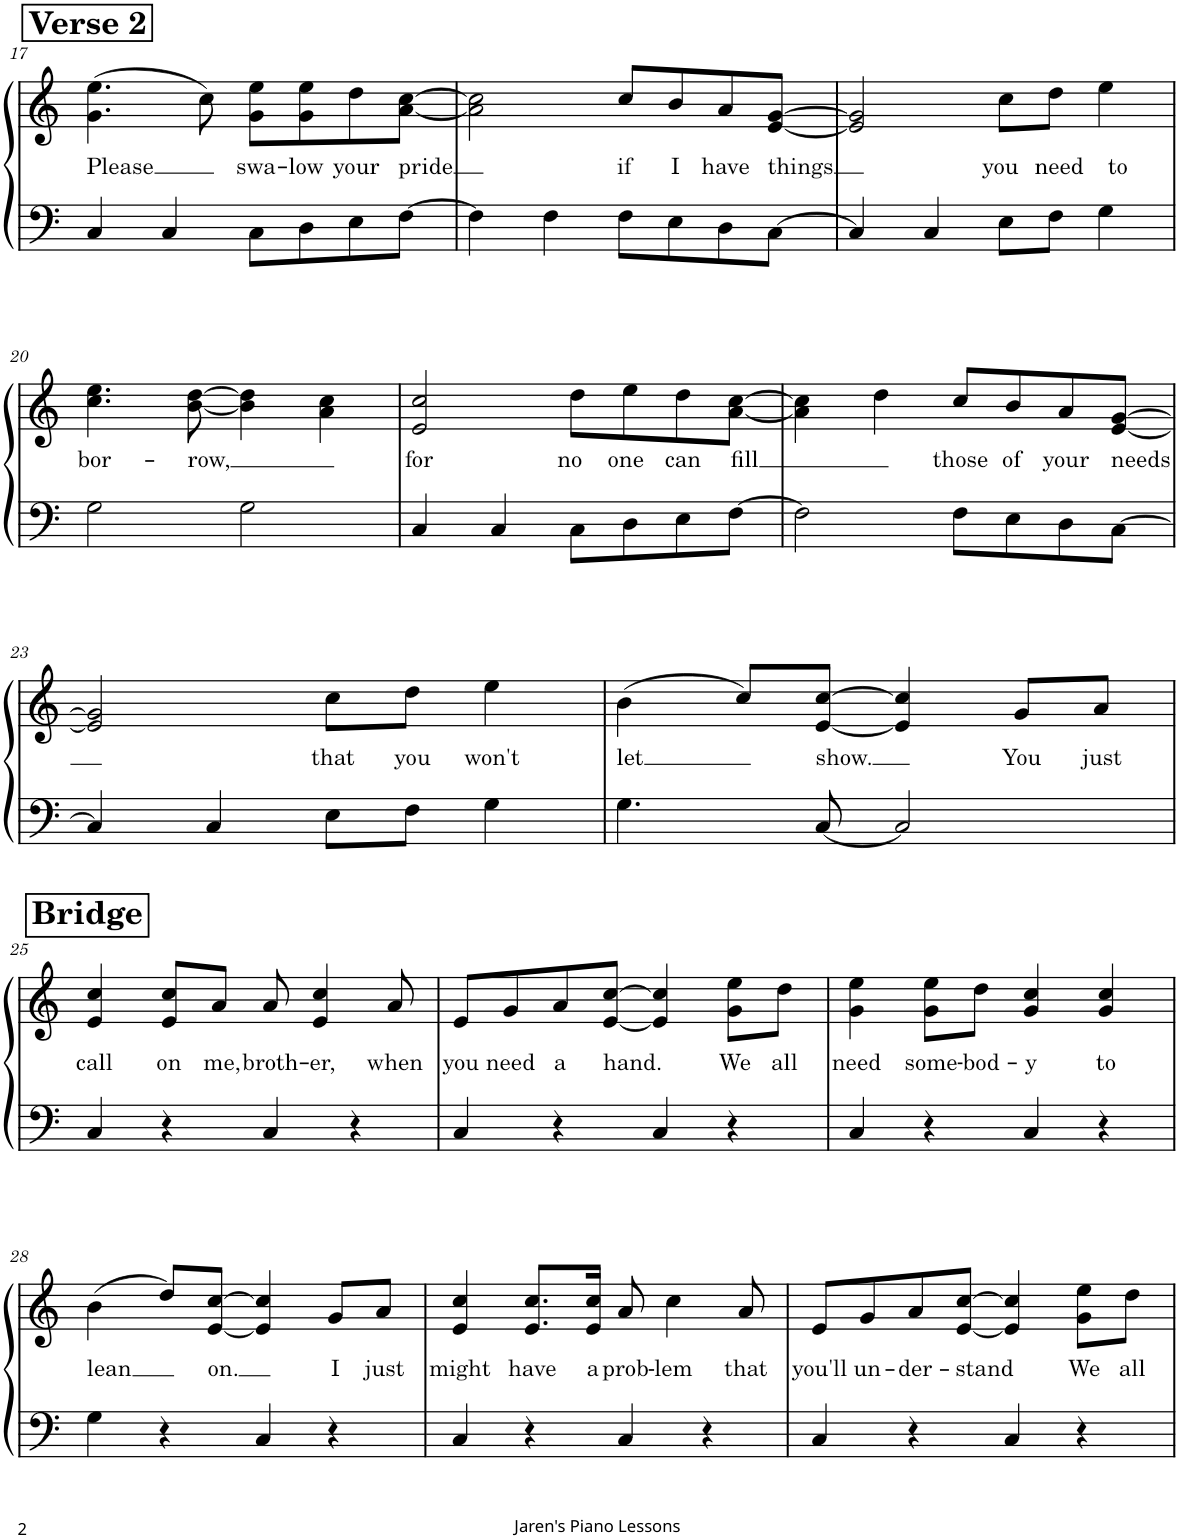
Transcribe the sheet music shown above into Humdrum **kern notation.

**kern	**kern	**text
*part1	*part1	*part1
*staff2	*staff1	*staff1
*I"Piano	*	*
*I'Pno.	*	*
!!LO:PB:g=z
*clefF4	*clefG2	*
*k[]	*k[]	*
*M4/4	*M4/4	*
!!LO:REH:place=s1:a:B:cj:fs=14:t=Verse 2
=17	=17	=17
!	!	!LO:LY:b
4C/	(4.g\ 4.ee\	Please
4C/	.	.
.	8cc\)	.
!	!	!LO:LY:b
8C\L	8g\ 8ee\L	swa-
!	!	!LO:LY:b
8D\	8g\ 8ee\	-low
!	!	!LO:LY:b
8E\	8dd\	your
!	!	!LO:LY:b
[8F\J	[8a\ [8cc\J	pride
=18	=18	=18
4F\]	2a\] 2cc\]	.
4F\	.	.
!	!	!LO:LY:b
8F\L	8cc/L	if
!	!	!LO:LY:b
8E\	8b/	I
!	!	!LO:LY:b
8D\	8a/	have
!	!	!LO:LY:b
[8C\J	[8e/ [8g/J	things
=19	=19	=19
4C/]	2e/] 2g/]	.
4C/	.	.
!	!	!LO:LY:b
8E\L	8cc\L	you
!	!	!LO:LY:b
8F\J	8dd\J	need
!	!	!LO:LY:b
4G\	4ee\	to
!!LO:LB:g=z
=20	=20	=20
!	!	!LO:LY:b
2G\	4.cc\ 4.ee\	bor-
!	!	!LO:LY:b
.	[8b\ [8dd\	-row,
2G\	4b\] 4dd\]	.
.	4a\ 4cc\	.
=21	=21	=21
!	!	!LO:LY:b
4C/	2e/ 2cc/	for
4C/	.	.
!	!	!LO:LY:b
8C\L	8dd\L	no
!	!	!LO:LY:b
8D\	8ee\	one
!	!	!LO:LY:b
8E\	8dd\	can
!	!	!LO:LY:b
[8F\J	[8a\ [8cc\J	fill
=22	=22	=22
2F\]	4a\] 4cc\]	.
.	4dd\	.
!	!	!LO:LY:b
8F\L	8cc/L	those
!	!	!LO:LY:b
8E\	8b/	of
!	!	!LO:LY:b
8D\	8a/	your
!	!	!LO:LY:b
[8C\J	[8e/ [8g/J	needs
!!LO:LB:g=z
=23	=23	=23
4C/]	2e/] 2g/]	.
4C/	.	.
!	!	!LO:LY:b
8E\L	8cc\L	that
!	!	!LO:LY:b
8F\J	8dd\J	you
!	!	!LO:LY:b
4G\	4ee\	won't
=24	=24	=24
!	!	!LO:LY:b
4.G\	(4b\	let
.	8cc/L)	.
!	!	!LO:LY:b
[8C/	[8e/ [8cc/J	show.
2C/]	4e/] 4cc/]	.
!	!	!LO:LY:b
.	8g/L	You
!	!	!LO:LY:b
.	8a/J	just
!!LO:LB:g=z
!!LO:REH:place=s1:a:B:cj:fs=14:t=Bridge
=25	=25	=25
!	!	!LO:LY:b
4C/	4e/ 4cc/	call
!	!	!LO:LY:b
4r	8e/ 8cc/L	on
!	!	!LO:LY:b
.	8a/J	me,
!	!	!LO:LY:b
4C/	8a/	broth-
!	!	!LO:LY:b
.	4e/ 4cc/	-er,
4r	.	.
!	!	!LO:LY:b
.	8a/	when
=26	=26	=26
!	!	!LO:LY:b
4C/	8e/L	you
!	!	!LO:LY:b
.	8g/	need
!	!	!LO:LY:b
4r	8a/	a
!	!	!LO:LY:b
.	[8e/ [8cc/J	hand.
4C/	4e/] 4cc/]	.
!	!	!LO:LY:b
4r	8g\ 8ee\L	We
!	!	!LO:LY:b
.	8dd\J	all
=27	=27	=27
!	!	!LO:LY:b
4C/	4g\ 4ee\	need
!	!	!LO:LY:b
4r	8g\ 8ee\L	some-
!	!	!LO:LY:b
.	8dd\J	-bod-
!	!	!LO:LY:b
4C/	4g/ 4cc/	-y
!	!	!LO:LY:b
4r	4g/ 4cc/	to
!!LO:LB:g=z
=28	=28	=28
!	!	!LO:LY:b
4G\	(4b\	lean
4r	8dd/L)	.
!	!	!LO:LY:b
.	[8e/ [8cc/J	on.
4C/	4e/] 4cc/]	.
!	!	!LO:LY:b
4r	8g/L	I
!	!	!LO:LY:b
.	8a/J	just
=29	=29	=29
!	!	!LO:LY:b
4C/	4e/ 4cc/	might
!	!	!LO:LY:b
4r	8.e/ 8.cc/L	have
!	!	!LO:LY:b
.	16e/ 16cc/Jk	a
!	!	!LO:LY:b
4C/	8a/	prob-
!	!	!LO:LY:b
.	4cc\	-lem
4r	.	.
!	!	!LO:LY:b
.	8a/	that
=30	=30	=30
!	!	!LO:LY:b
4C/	8e/L	you'll
!	!	!LO:LY:b
.	8g/	un-
!	!	!LO:LY:b
4r	8a/	-der-
!	!	!LO:LY:b
.	[8e/ [8cc/J	-stand
4C/	4e/] 4cc/]	.
!	!	!LO:LY:b
4r	8g\ 8ee\L	We
!	!	!LO:LY:b
.	8dd\J	all
=	=	=
*-	*-	*-
